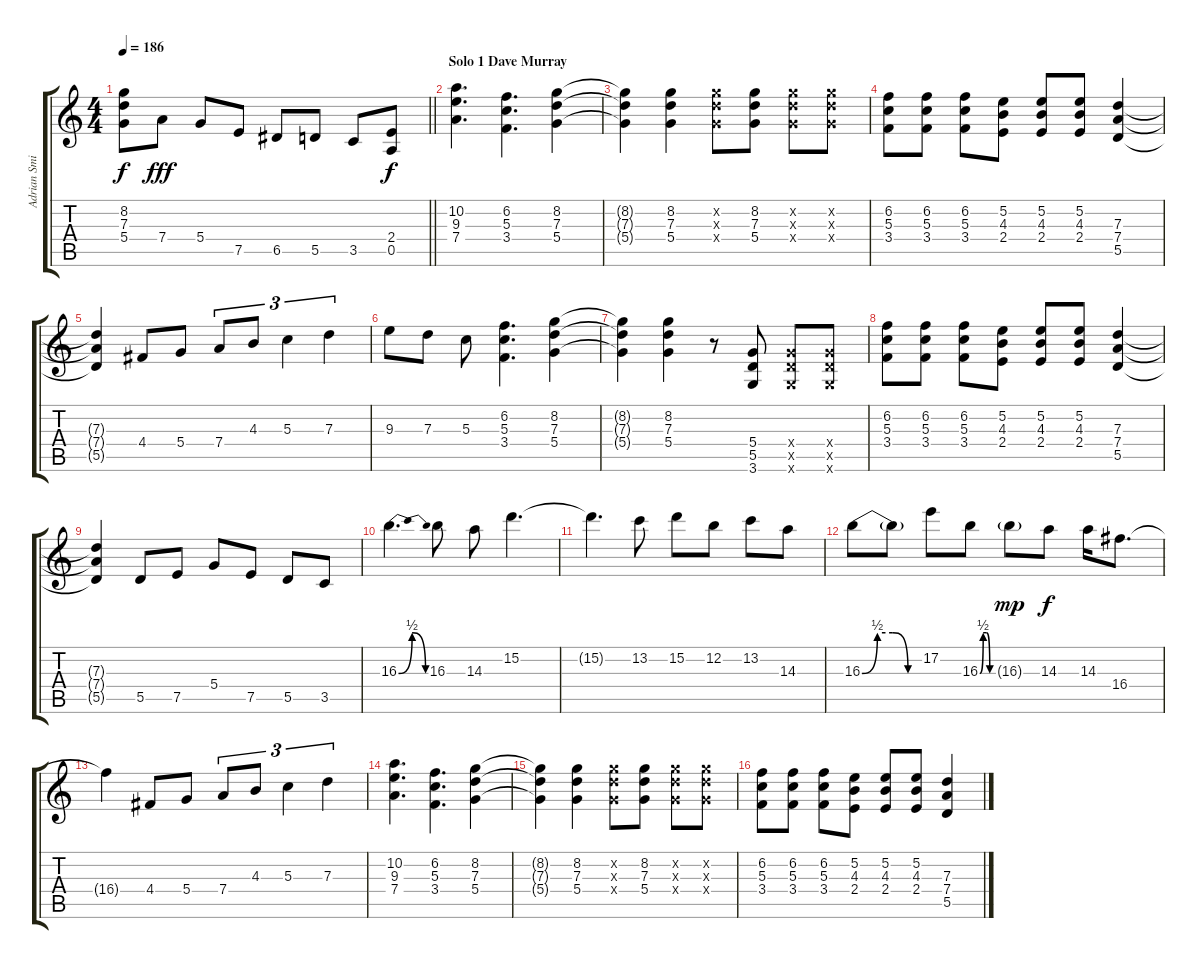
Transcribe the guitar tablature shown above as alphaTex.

\track ("Adrian Smith" "Adrian Smi") {instrument distortionguitar}
\staff {score tabs}
\tuning (E4 B3 G3 D3 A2 E2) {hide}
\ts (4 4)
\tempo 186
\clef g2
\barLineRight lightlight
\ks c
(8.2{t} 7.3{t} 5.4{t}).8{dy f} 7.4.8{dy fff} 5.4.8 7.5.8 6.5.8 5.5.8 3.5.8 (2.4 0.5).8{dy f} |
\section ("" "Solo 1 Dave Murray")
(10.2 9.3 7.4).4{d} (6.2 5.3 3.4).4{d} (8.2 7.3 5.4).4 |
(8.2{t} 7.3{t} 5.4{t}).4 (8.2 7.3 5.4).4 (8.2{x} 7.3{x} 5.4{x}).8 (8.2 7.3 5.4).8 (8.2{x} 7.3{x} 5.4{x}).8 (8.2{x} 7.3{x} 5.4{x}).8 |
(6.2 5.3 3.4).8 (6.2 5.3 3.4).8 (6.2 5.3 3.4).8 (5.2 4.3 2.4).8 (5.2 4.3 2.4).8 (5.2 4.3 2.4).8 (7.3 7.4 5.5).4 |
(7.3{t} 7.4{t} 5.5{t}).4 4.4.8 5.4.8 7.4.8{tu (3 2)} 4.3.8{tu (3 2)} 5.3.4{tu (3 2)} 7.3.4{tu (3 2)} |
9.3.8 7.3.8 5.3.8 (6.2 5.3 3.4).4{d} (8.2 7.3 5.4).4 |
(8.2{t} 7.3{t} 5.4{t}).4 (8.2 7.3 5.4).4 r.8 (5.4 5.5 3.6).8 (5.4{x} 5.5{x} 3.6{x}).8 (5.4{x} 5.5{x} 3.6{x}).8 |
(6.2 5.3 3.4).8 (6.2 5.3 3.4).8 (6.2 5.3 3.4).8 (5.2 4.3 2.4).8 (5.2 4.3 2.4).8 (5.2 4.3 2.4).8 (7.3 7.4 5.5).4 |
(7.3{t} 7.4{t} 5.5{t}).4 5.5.8 7.5.8 5.4.8 7.5.8 5.5.8 3.5.8 |
16.3{be (bendrelease 0 0 15 2 30 2 60 0)}.4{d} 16.3.8 14.3.8 15.2.4{d} |
15.2{t}.4{d} 13.2.8 15.2.8 12.2.8 13.2.8 14.3.8 |
16.3{be (custom 0 0 15 2 30 2 45 0 60 0)}.8 16.3{t}.8 17.2.8 16.3{be (custom 0 0 15 2 30 2 45 0 60 0)}.8 16.3{g}.8{dy mp} 14.3.8{dy f} 14.3.16 16.4.8{d} |
16.4{t}.4 4.4.8 5.4.8 7.4.8{tu (3 2)} 4.3.8{tu (3 2)} 5.3.4{tu (3 2)} 7.3.4{tu (3 2)} |
(10.2 9.3 7.4).4{d} (6.2 5.3 3.4).4{d} (8.2 7.3 5.4).4 |
(8.2{t} 7.3{t} 5.4{t}).4 (8.2 7.3 5.4).4 (8.2{x} 7.3{x} 5.4{x}).8 (8.2 7.3 5.4).8 (8.2{x} 7.3{x} 5.4{x}).8 (8.2{x} 7.3{x} 5.4{x}).8 |
(6.2 5.3 3.4).8 (6.2 5.3 3.4).8 (6.2 5.3 3.4).8 (5.2 4.3 2.4).8 (5.2 4.3 2.4).8 (5.2 4.3 2.4).8 (7.3 7.4 5.5).4
